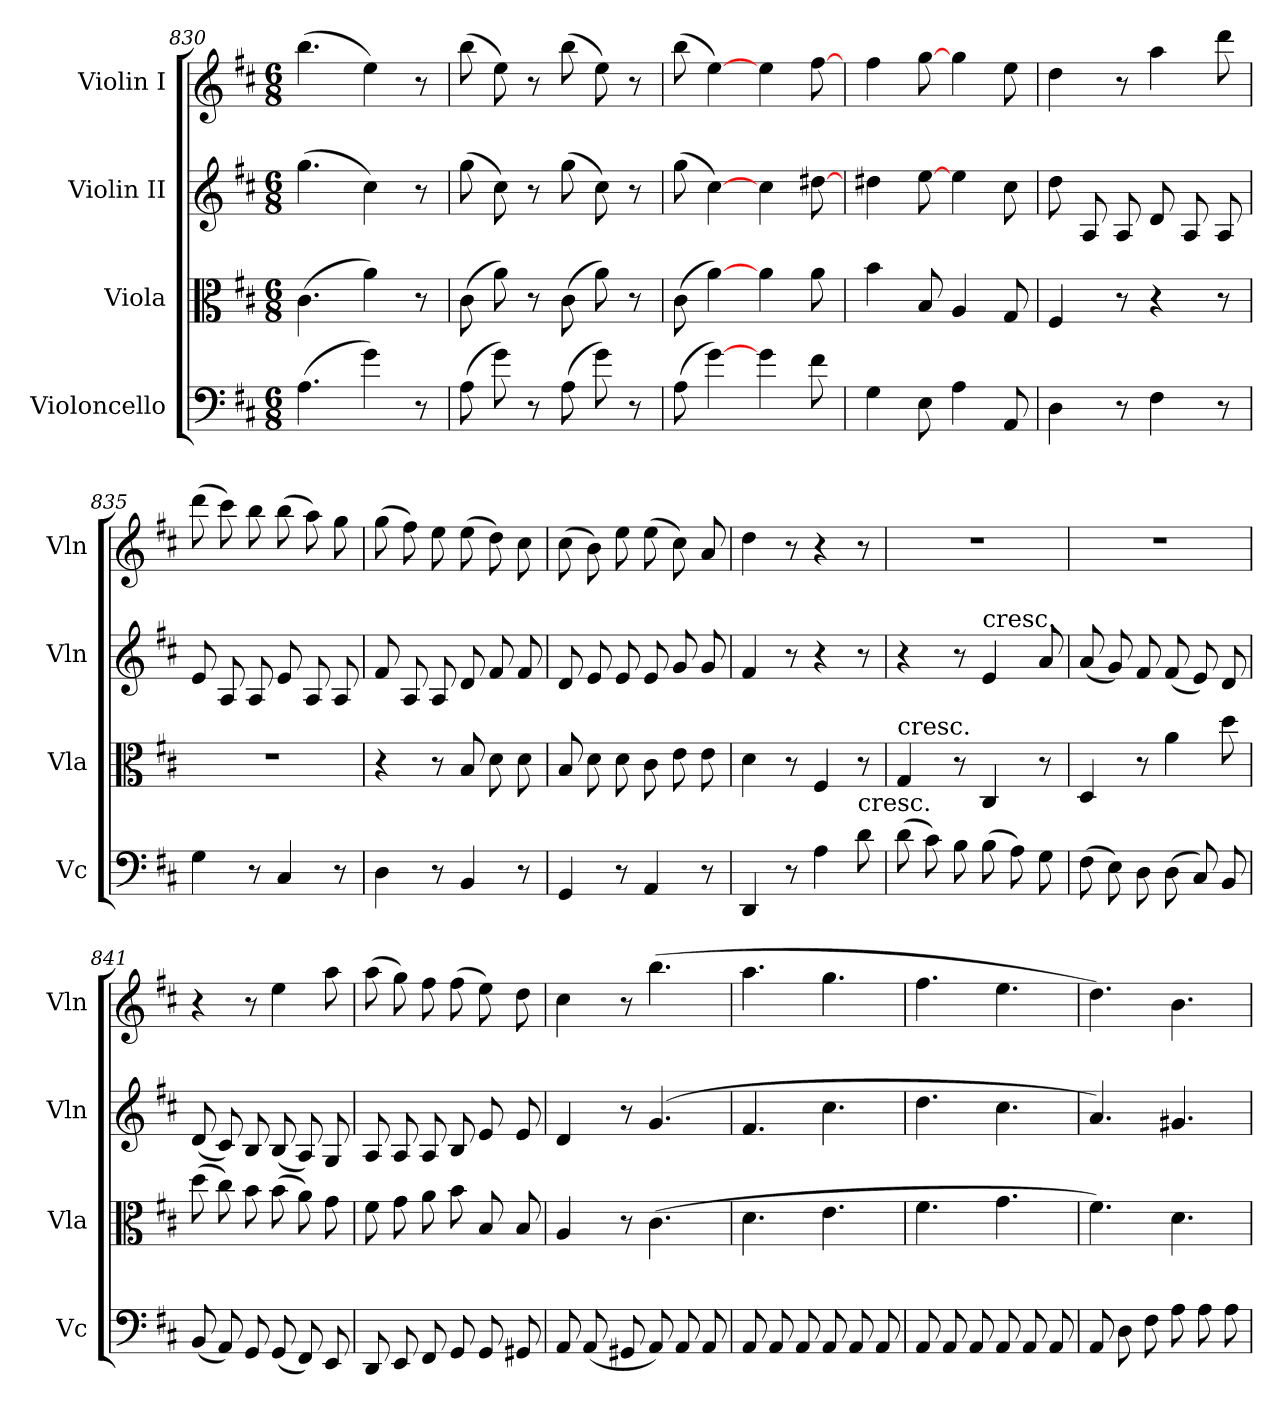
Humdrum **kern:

**kern	**kern	**kern	**kern
*part4	*part3	*part2	*part1
*staff4	*staff3	*staff2	*staff1
*I"Violoncello	*I"Viola	*I"Violin II	*I"Violin I
*I'Vc	*I'Vla	*I'Vln	*I'Vln
*clefF4	*clefC3	*clefG2	*clefG2
*k[f#c#]	*k[f#c#]	*k[f#c#]	*k[f#c#]
*D:	*D:	*D:	*D:
*M6/8	*M6/8	*M6/8	*M6/8
=830	=830	=830	=830
(4.A	(4.c#	(4.gg	(4.bb
4g)	4a)	4cc#)	4ee)
8r	8r	8r	8r
=831	=831	=831	=831
(8A	(8c#	(8gg	(8bb
8g)	8a)	8cc#)	8ee)
8r	8r	8r	8r
(8A	(8c#	(8gg	(8bb
8g)	8a)	8cc#)	8ee)
8r	8r	8r	8r
=832	=832	=832	=832
(8A	(8c#	(8gg	(8bb
[4g)	[4a)	[4cc#)	[4ee)
4g	4a	4cc#	4ee
8f#	8a	[8dd#X	[8ff#
=833	=833	=833	=833
4G	4b	4dd#X	4ff#
8E	8B	[8ee	[8gg
4A	4A	4ee	4gg
8AA	8G	8cc#	8ee
=834	=834	=834	=834
4D	4F#	8dd	4dd
.	.	8A	.
8r	8r	8A	8r
4F#	4r	8d	4aa
.	.	8A	.
8r	8r	8A	8ddd
=835	=835	=835	=835
4G	2.r	8e	(8ddd
.	.	8A	8ccc#)
8r	.	8A	8bb
4C#	.	8e	(8bb
.	.	8A	8aa)
8r	.	8A	8gg
=836	=836	=836	=836
4D	4r	8f#	(8gg
.	.	8A	8ff#)
8r	8r	8A	8ee
4BB	8B	8d	(8ee
.	8d	8f#	8dd)
8r	8d	8f#	8cc#
=837	=837	=837	=837
4GG	8B	8d	(8cc#
.	8d	8e	8b)
8r	8d	8e	8ee
4AA	8c#	8e	(8ee
.	8e	8g	8cc#)
8r	8e	8g	8a
=838	=838	=838	=838
4DD	4d	4f#	4dd
8r	8r	8r	8r
4A	4F#	4r	4r
!LO:TX:a:t=cresc.	!	!	!
8d	8r	8r	8r
=839	=839	=839	=839
!	!LO:TX:a:t=cresc.	!	!
(8d	4G	4r	2.r
8c#)	.	.	.
8B	8r	8r	.
!	!	!LO:TX:a:t=cresc.	!
(8B	4C#	4e	.
8A)	.	.	.
8G	8r	8a	.
=840	=840	=840	=840
(8F#	4D	(8a	2.r
8E)	.	8g)	.
8D	8r	8f#	.
(8D	4a	(8f#	.
8C#)	.	8e)	.
8BB	8dd	8d	.
=841	=841	=841	=841
(8BB	(8dd	(8d	4r
8AA)	8cc#)	8c#)	.
8GG	8b	8B	8r
(8GG	(8b	(8B	4ee
8FF#)	8a)	8A)	.
8EE	8g	8G	8aa
=842	=842	=842	=842
8DD	8f#	8A	(8aa
8EE	8g	8A	8gg)
8FF#	8a	8A	8ff#
8GG	8b	8B	(8ff#
8GG	8B	8e	8ee)
8GG#X	8B	8e	8dd
=843	=843	=843	=843
8AA	4A	4d	4cc#
(8AA	.	.	.
8GG#X	8r	8r	8r
8AA)	(4.c#	(4.g	(4.bb
8AA	.	.	.
8AA	.	.	.
=844	=844	=844	=844
8AA	4.d	4.f#	4.aa
8AA	.	.	.
8AA	.	.	.
8AA	4.e	4.cc#	4.gg
8AA	.	.	.
8AA	.	.	.
=845	=845	=845	=845
8AA	4.f#	4.dd	4.ff#
8AA	.	.	.
8AA	.	.	.
8AA	4.g	4.cc#	4.ee
8AA	.	.	.
8AA	.	.	.
=846	=846	=846	=846
8AA	4.f#)	4.a)	4.dd)
8D	.	.	.
8F#	.	.	.
8A	4.d	4.g#X	4.b
8A	.	.	.
8A	.	.	.
=	=	=	=
*-	*-	*-	*-
